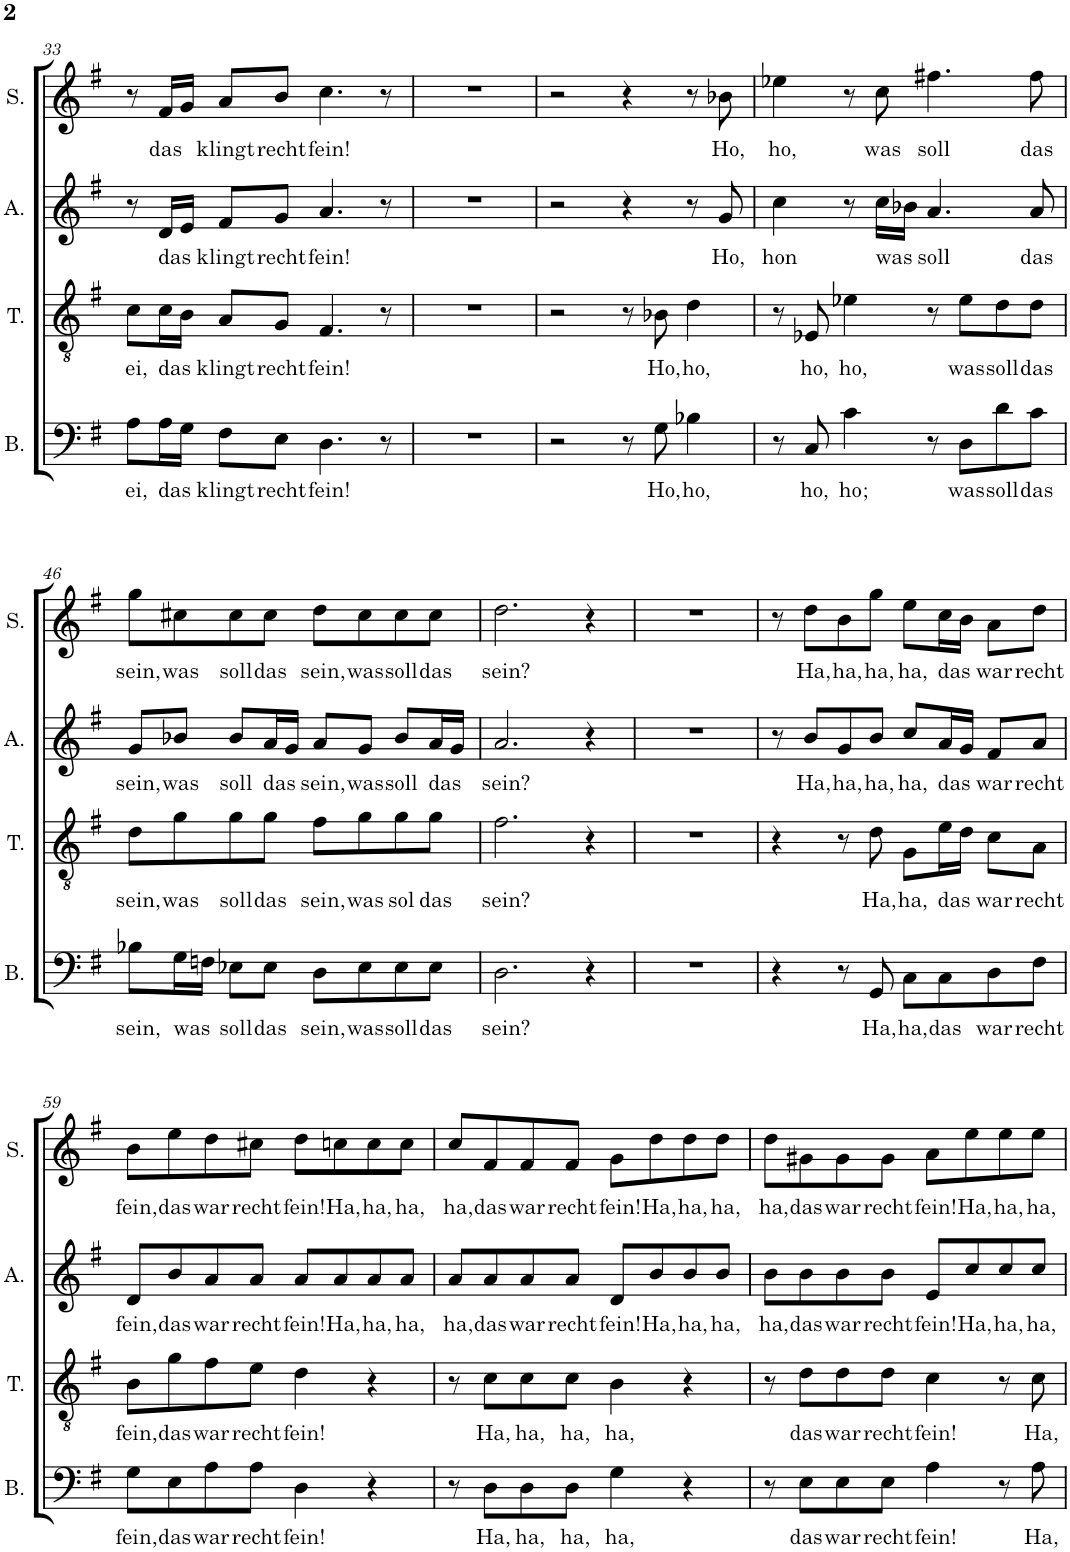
**kern	**text	**kern	**text	**kern	**text	**kern	**text
*part4	*part4	*part3	*part3	*part2	*part2	*part1	*part1
*staff4	*staff4	*staff3	*staff3	*staff2	*staff2	*staff1	*staff1
*I"Bass	*	*I"Tenor	*	*I"Alto	*	*I"Soprano	*
*I'B.	*	*I'T.	*	*I'A.	*	*I'S.	*
!!LO:PB:g=z
*clefF4	*	*clefGv2	*	*clefG2	*	*clefG2	*
*k[f#]	*	*k[f#]	*	*k[f#]	*	*k[f#]	*
*M4/4	*	*M4/4	*	*M4/4	*	*M4/4	*
*met(c)	*	*met(c)	*	*met(c)	*	*met(c)	*
=33	=33	=33	=33	=33	=33	=33	=33
!	!LO:LY:b	!	!LO:LY:b	!	!	!	!
8A\L	ei,	8c\L	ei,	8r	.	8r	.
!	!LO:LY:b	!	!LO:LY:b	!	!LO:LY:b	!	!LO:LY:b
16A\L	das	16c\L	das	16d/LL	das	16f#/LL	das
16G\JJ	.	16B\JJ	.	16e/JJ	.	16g/JJ	.
!	!LO:LY:b	!	!LO:LY:b	!	!LO:LY:b	!	!LO:LY:b
8F#\L	klingt	8A/L	klingt	8f#/L	klingt	8a/L	klingt
!	!LO:LY:b	!	!LO:LY:b	!	!LO:LY:b	!	!LO:LY:b
8E\J	recht	8G/J	recht	8g/J	recht	8b/J	recht
!	!LO:LY:b	!	!LO:LY:b	!	!LO:LY:b	!	!LO:LY:b
4.D\	fein!	4.F#/	fein!	4.a/	fein!	4.cc\	fein!
8r	.	8r	.	8r	.	8r	.
=34	=34	=34	=34	=34	=34	=34	=34
1r	.	1r	.	1r	.	1r	.
=44	=44	=44	=44	=44	=44	=44	=44
2r	.	2r	.	2r	.	2r	.
8r	.	8r	.	4r	.	4r	.
!	!LO:LY:b	!	!LO:LY:b	!	!	!	!
8G\	Ho,	8B-X\	Ho,	.	.	.	.
!	!LO:LY:b	!	!LO:LY:b	!	!	!	!
4B-X\	ho,	4d\	ho,	8r	.	8r	.
!	!	!	!	!	!LO:LY:b	!	!LO:LY:b
.	.	.	.	8g/	Ho,	8b-X\	Ho,
=45	=45	=45	=45	=45	=45	=45	=45
!	!	!	!	!	!LO:LY:b	!	!LO:LY:b
8r	.	8r	.	4cc\	hon	4ee-X\	ho,
!	!LO:LY:b	!	!LO:LY:b	!	!	!	!
8C/	ho,	8E-X/	ho,	.	.	.	.
!	!LO:LY:b	!	!LO:LY:b	!	!	!	!
4c\	ho;	4e-X\	ho,	8r	.	8r	.
!	!	!	!	!	!LO:LY:b	!	!LO:LY:b
.	.	.	.	16cc\LL	was	8cc\	was
.	.	.	.	16b-X\JJ	.	.	.
!	!	!	!	!	!LO:LY:b	!	!LO:LY:b
8r	.	8r	.	4.a/	soll	4.ff#X\	soll
!	!LO:LY:b	!	!LO:LY:b	!	!	!	!
8D\L	was	8e-\L	was	.	.	.	.
!	!LO:LY:b	!	!LO:LY:b	!	!	!	!
8d\	soll	8d\	soll	.	.	.	.
!	!LO:LY:b	!	!LO:LY:b	!	!LO:LY:b	!	!LO:LY:b
8c\J	das	8d\J	das	8a/	das	8ff#\	das
!!LO:LB:g=z
=46	=46	=46	=46	=46	=46	=46	=46
!	!LO:LY:b	!	!LO:LY:b	!	!LO:LY:b	!	!LO:LY:b
8B-X\L	sein,	8d\L	sein,	8g/L	sein,	8gg\L	sein,
!	!LO:LY:b	!	!LO:LY:b	!	!LO:LY:b	!	!LO:LY:b
16G\L	was	8g\	was	8b-X/J	was	8cc#X\	was
16Fn\JJ	.	.	.	.	.	.	.
!	!LO:LY:b	!	!LO:LY:b	!	!LO:LY:b	!	!LO:LY:b
8E-X\L	soll	8g\	soll	8b-/L	soll	8cc#\	soll
!	!LO:LY:b	!	!LO:LY:b	!	!LO:LY:b	!	!LO:LY:b
8E-\J	das	8g\J	das	16a/L	das	8cc#\J	das
.	.	.	.	16g/JJ	.	.	.
!	!LO:LY:b	!	!LO:LY:b	!	!LO:LY:b	!	!LO:LY:b
8D\L	sein,	8f#\L	sein,	8a/L	sein,	8dd\L	sein,
!	!LO:LY:b	!	!LO:LY:b	!	!LO:LY:b	!	!LO:LY:b
8E-\	was	8g\	was	8g/J	was	8cc#\	was
!	!LO:LY:b	!	!LO:LY:b	!	!LO:LY:b	!	!LO:LY:b
8E-\	soll	8g\	sol	8b-/L	soll	8cc#\	soll
!	!LO:LY:b	!	!LO:LY:b	!	!LO:LY:b	!	!LO:LY:b
8E-\J	das	8g\J	das	16a/L	das	8cc#\J	das
.	.	.	.	16g/JJ	.	.	.
=47	=47	=47	=47	=47	=47	=47	=47
!	!LO:LY:b	!	!LO:LY:b	!	!LO:LY:b	!	!LO:LY:b
2.D\	sein?	2.f#\	sein?	2.a/	sein?	2.dd\	sein?
4r	.	4r	.	4r	.	4r	.
=48	=48	=48	=48	=48	=48	=48	=48
1r	.	1r	.	1r	.	1r	.
=58	=58	=58	=58	=58	=58	=58	=58
4r	.	4r	.	8r	.	8r	.
!	!	!	!	!	!LO:LY:b	!	!LO:LY:b
.	.	.	.	8b/L	Ha,	8dd\L	Ha,
!	!	!	!	!	!LO:LY:b	!	!LO:LY:b
8r	.	8r	.	8g/	ha,	8b\	ha,
!	!LO:LY:b	!	!LO:LY:b	!	!LO:LY:b	!	!LO:LY:b
8GG/	Ha,	8d\	Ha,	8b/J	ha,	8gg\J	ha,
!	!LO:LY:b	!	!LO:LY:b	!	!LO:LY:b	!	!LO:LY:b
8C\L	ha,	8G\L	ha,	8cc/L	ha,	8ee\L	ha,
!	!LO:LY:b	!	!LO:LY:b	!	!LO:LY:b	!	!LO:LY:b
8C\	das	16e\L	das	16a/L	das	16cc\L	das
.	.	16d\JJ	.	16g/JJ	.	16b\JJ	.
!	!LO:LY:b	!	!LO:LY:b	!	!LO:LY:b	!	!LO:LY:b
8D\	war	8c\L	war	8f#/L	war	8a\L	war
!	!LO:LY:b	!	!LO:LY:b	!	!LO:LY:b	!	!LO:LY:b
8F#\J	recht	8A\J	recht	8a/J	recht	8dd\J	recht
!!LO:LB:g=z
=59	=59	=59	=59	=59	=59	=59	=59
!	!LO:LY:b	!	!LO:LY:b	!	!LO:LY:b	!	!LO:LY:b
8G\L	fein,	8B\L	fein,	8d/L	fein,	8b\L	fein,
!	!LO:LY:b	!	!LO:LY:b	!	!LO:LY:b	!	!LO:LY:b
8E\	das	8g\	das	8b/	das	8ee\	das
!	!LO:LY:b	!	!LO:LY:b	!	!LO:LY:b	!	!LO:LY:b
8A\	war	8f#\	war	8a/	war	8dd\	war
!	!LO:LY:b	!	!LO:LY:b	!	!LO:LY:b	!	!LO:LY:b
8A\J	recht	8e\J	recht	8a/J	recht	8cc#X\J	recht
!	!LO:LY:b	!	!LO:LY:b	!	!LO:LY:b	!	!LO:LY:b
4D\	fein!	4d\	fein!	8a/L	fein!	8dd\L	fein!
!	!	!	!	!	!LO:LY:b	!	!LO:LY:b
.	.	.	.	8a/	Ha,	8ccn\	Ha,
!	!	!	!	!	!LO:LY:b	!	!LO:LY:b
4r	.	4r	.	8a/	ha,	8cc\	ha,
!	!	!	!	!	!LO:LY:b	!	!LO:LY:b
.	.	.	.	8a/J	ha,	8cc\J	ha,
=60	=60	=60	=60	=60	=60	=60	=60
!	!	!	!	!	!LO:LY:b	!	!LO:LY:b
8r	.	8r	.	8a/L	ha,	8cc/L	ha,
!	!LO:LY:b	!	!LO:LY:b	!	!LO:LY:b	!	!LO:LY:b
8D\L	Ha,	8c\L	Ha,	8a/	das	8f#/	das
!	!LO:LY:b	!	!LO:LY:b	!	!LO:LY:b	!	!LO:LY:b
8D\	ha,	8c\	ha,	8a/	war	8f#/	war
!	!LO:LY:b	!	!LO:LY:b	!	!LO:LY:b	!	!LO:LY:b
8D\J	ha,	8c\J	ha,	8a/J	recht	8f#/J	recht
!	!LO:LY:b	!	!LO:LY:b	!	!LO:LY:b	!	!LO:LY:b
4G\	ha,	4B\	ha,	8d/L	fein!	8g\L	fein!
!	!	!	!	!	!LO:LY:b	!	!LO:LY:b
.	.	.	.	8b/	Ha,	8dd\	Ha,
!	!	!	!	!	!LO:LY:b	!	!LO:LY:b
4r	.	4r	.	8b/	ha,	8dd\	ha,
!	!	!	!	!	!LO:LY:b	!	!LO:LY:b
.	.	.	.	8b/J	ha,	8dd\J	ha,
=61	=61	=61	=61	=61	=61	=61	=61
!	!	!	!	!	!LO:LY:b	!	!LO:LY:b
8r	.	8r	.	8b\L	ha,	8dd\L	ha,
!	!LO:LY:b	!	!LO:LY:b	!	!LO:LY:b	!	!LO:LY:b
8E\L	das	8d\L	das	8b\	das	8g#X\	das
!	!LO:LY:b	!	!LO:LY:b	!	!LO:LY:b	!	!LO:LY:b
8E\	war	8d\	war	8b\	war	8g#\	war
!	!LO:LY:b	!	!LO:LY:b	!	!LO:LY:b	!	!LO:LY:b
8E\J	recht	8d\J	recht	8b\J	recht	8g#\J	recht
!	!LO:LY:b	!	!LO:LY:b	!	!LO:LY:b	!	!LO:LY:b
4A\	fein!	4c\	fein!	8e/L	fein!	8a\L	fein!
!	!	!	!	!	!LO:LY:b	!	!LO:LY:b
.	.	.	.	8cc/	Ha,	8ee\	Ha,
!	!	!	!	!	!LO:LY:b	!	!LO:LY:b
8r	.	8r	.	8cc/	ha,	8ee\	ha,
!	!LO:LY:b	!	!LO:LY:b	!	!LO:LY:b	!	!LO:LY:b
8A\	Ha,	8c\	Ha,	8cc/J	ha,	8ee\J	ha,
=	=	=	=	=	=	=	=
*-	*-	*-	*-	*-	*-	*-	*-
